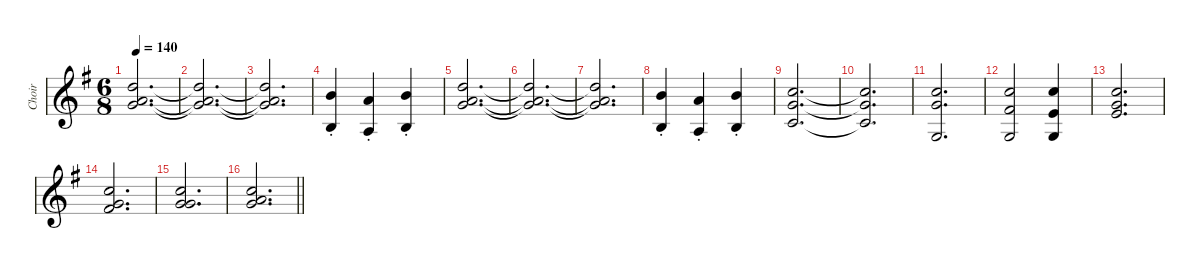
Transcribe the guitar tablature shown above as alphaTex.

\defaultSystemsLayout 8
\hideDynamics
\bracketExtendMode groupsimilarinstruments
\firstSystemTrackNameMode fullname
\otherSystemsTrackNameOrientation horizontal
\track ("Choir" "chr.") {defaultSystemsLayout 8 instrument choiraahs}
\staff {score}
\tuning (E4 B3 G3 D3 A2 E2)
\ts (6 8)
\tempo 140
\clef g2
\ks g
(10.1{acc forcenatural} 10.2{acc forcenatural} 12.3{acc forcenatural}).2{d dy f beam Up} |
(10.1{t acc forcenatural} 10.2{t acc forcenatural} 12.3{t acc forcenatural}).2{d beam Up} |
(10.1{t acc forcenatural} 10.2{t acc forcenatural} 12.3{t acc forcenatural}).2{d beam Up} |
(12.2{st acc forcenatural} 9.4{st acc forcenatural}).4{beam Up} (10.2{st acc forcenatural} 7.4{st acc forcenatural}).4{beam Up} (12.2{st acc forcenatural} 9.4{st acc forcenatural}).4{beam Up} |
(10.1{acc forcenatural} 10.2{acc forcenatural} 12.3{acc forcenatural}).2{d beam Up} |
(10.1{t acc forcenatural} 10.2{t acc forcenatural} 12.3{t acc forcenatural}).2{d beam Up} |
(10.1{t acc forcenatural} 10.2{t acc forcenatural} 12.3{t acc forcenatural}).2{d beam Up} |
(12.2{st acc forcenatural} 9.4{st acc forcenatural}).4{beam Up} (10.2{st acc forcenatural} 7.4{st acc forcenatural}).4{beam Up} (12.2{st acc forcenatural} 9.4{st acc forcenatural}).4{beam Up} |
(8.1{acc forcenatural} 8.2{acc forcenatural} 10.4{acc forcenatural}).2{d beam Up} |
(8.1{t acc forcenatural} 8.2{t acc forcenatural} 10.4{t acc forcenatural}).2{d beam Up} |
(8.1{acc forcenatural} 8.2{acc forcenatural} 5.4{acc forcenatural}).2{d beam Up} |
(8.1{acc forcenatural} 7.2{acc #} 5.4{acc forcenatural}).2{beam Up} (8.1{acc forcenatural} 5.2{acc forcenatural} 5.4{acc forcenatural}).4{beam Up} |
(13.2{acc forcenatural} 12.3{acc forcenatural} 14.4{acc forcenatural}).2{d beam Up} |
(13.2{acc forcenatural} 12.3{acc forcenatural} 16.4{acc #}).2{d beam Up} |
(13.2{acc forcenatural} 12.3{acc forcenatural} 17.4{acc forcenatural}).2{d beam Up} |
\barLineRight lightlight
(13.2{acc forcenatural} 12.3{acc forcenatural} 19.4{acc forcenatural}).2{d beam Up}
